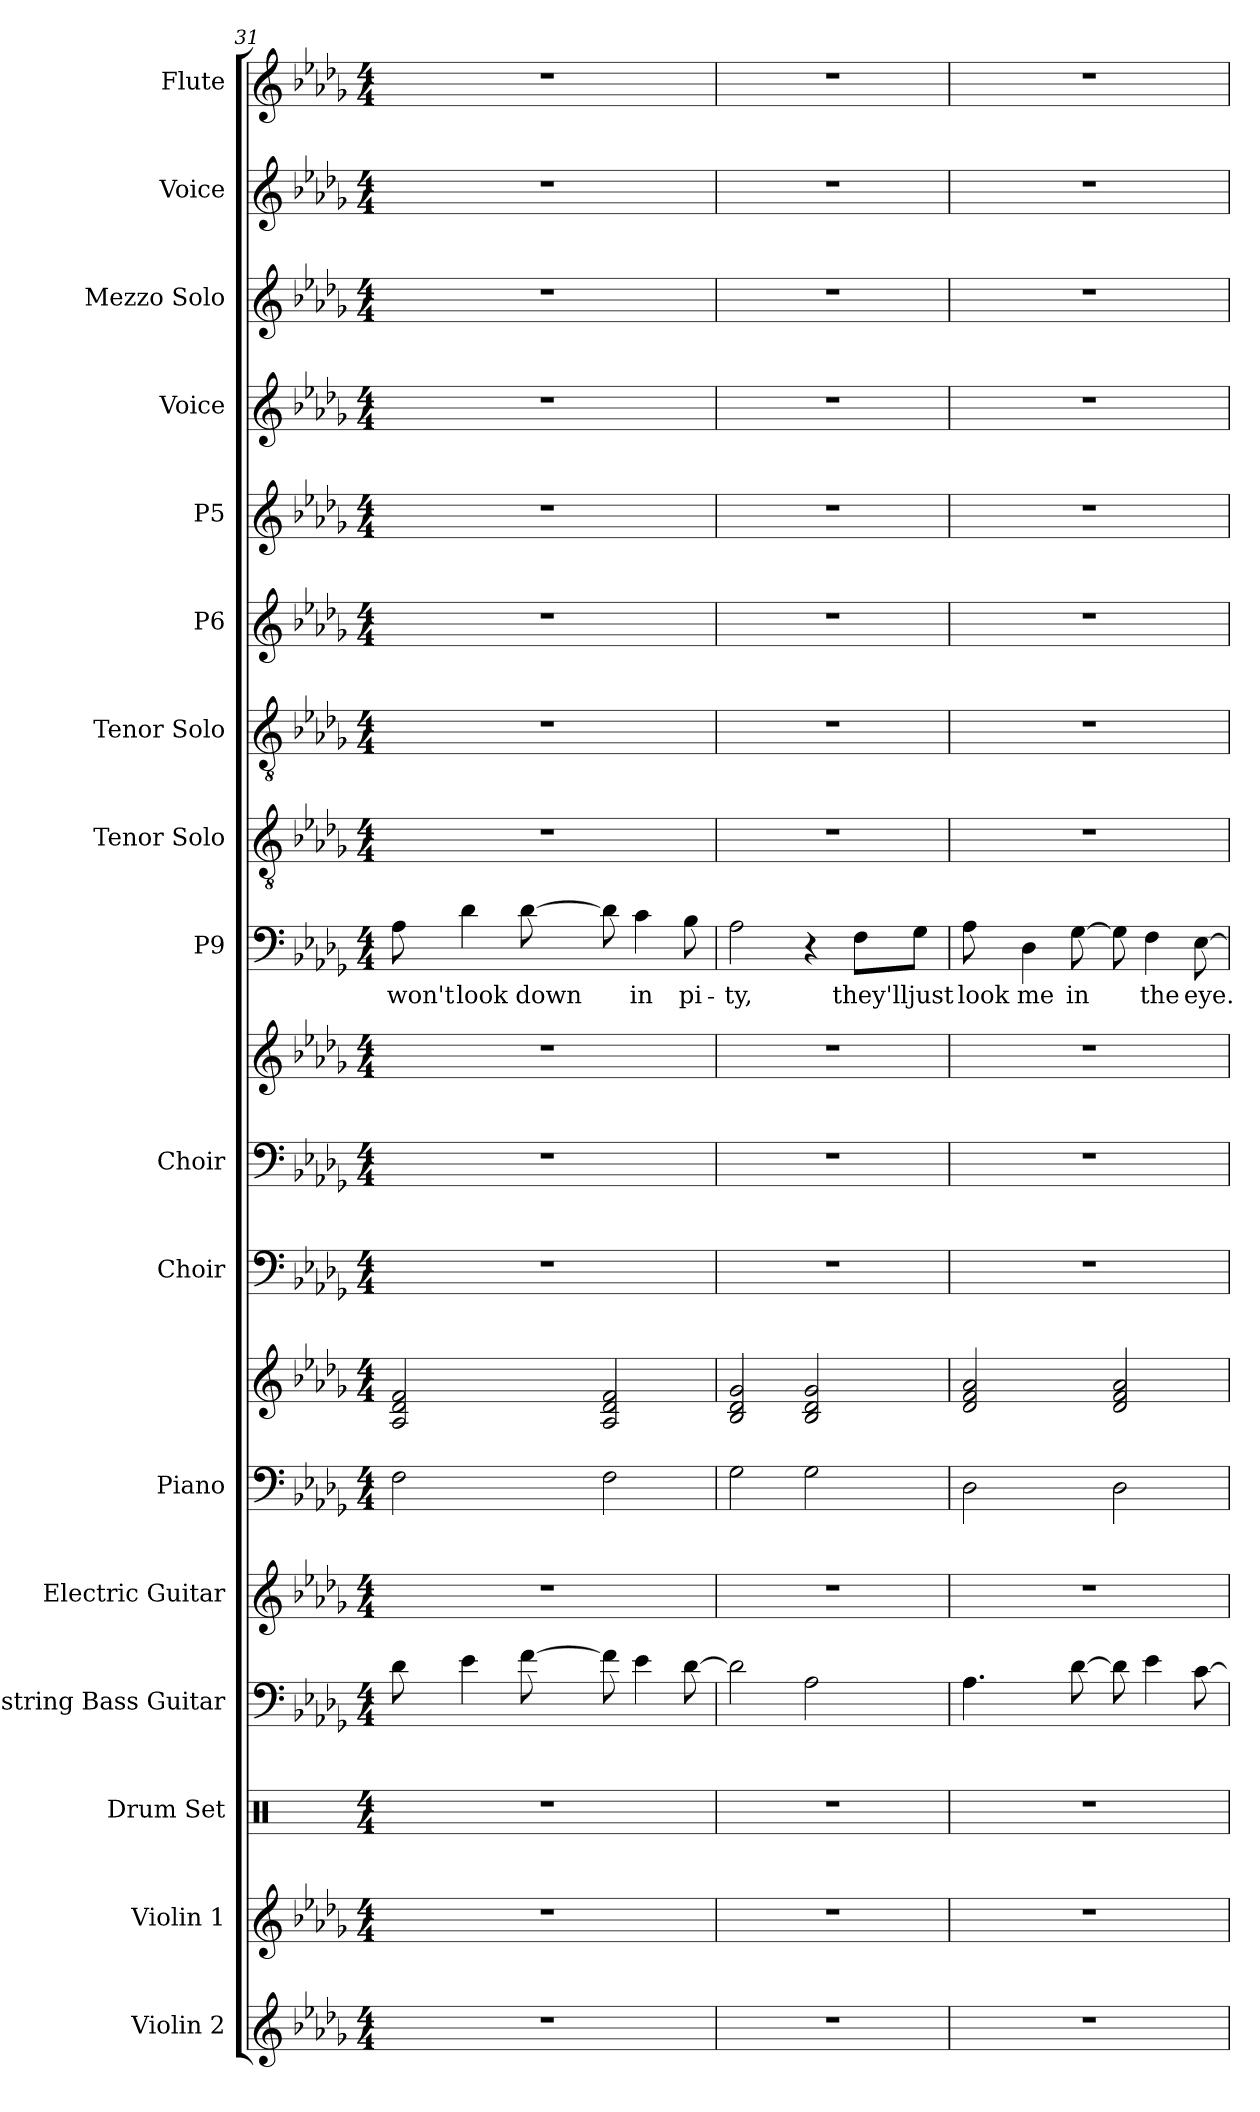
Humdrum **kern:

**kern	**kern	**kern	**kern	**kern	**kern	**kern	**kern	**kern	**kern	**kern	**text	**kern	**kern	**kern	**kern	**kern	**kern	**kern	**kern
*part17	*part16	*part15	*part14	*part13	*part12	*part12	*part11	*part10	*part10	*part9	*part9	*part8	*part7	*part6	*part5	*part4	*part3	*part2	*part1
*staff19	*staff18	*staff17	*staff16	*staff15	*staff14	*staff13	*staff12	*staff11	*staff10	*staff9	*staff9	*staff8	*staff7	*staff6	*staff5	*staff4	*staff3	*staff2	*staff1
*I"Violin 2	*I"Violin 1	*I"Drum Set	*I"4-string Bass Guitar	*I"Electric Guitar	*I"Piano	*	*I"Choir	*I"Choir	*	*I"P9	*	*I"Tenor Solo	*I"Tenor Solo	*I"P6	*I"P5	*I"Voice	*I"Mezzo Solo	*I"Voice	*I"Flute
*I'Vln. 2	*I'Vln. 1	*I'Dr.	*I'Bass	*I'E. Gtr.	*I'Pno.	*	*	*	*	*	*	*I'T. Solo	*	*	*	*	*I'M. Solo	*	*I'Fl.
*clefG2	*clefG2	*clefX	*clefF4	*clefG2	*clefF4	*clefG2	*clefF4	*clefF4	*clefG2	*clefF4	*	*clefGv2	*clefGv2	*clefG2	*clefG2	*clefG2	*clefG2	*clefG2	*clefG2
*	*	*	*ITrd7c12	*ITrd7c12	*	*	*	*	*	*	*	*ITrd7c12	*ITrd7c12	*	*	*	*	*	*
*k[b-e-a-d-g-]	*k[b-e-a-d-g-]	*k[]	*k[b-e-a-d-g-]	*k[b-e-a-d-g-]	*k[b-e-a-d-g-]	*k[b-e-a-d-g-]	*k[b-e-a-d-g-]	*k[b-e-a-d-g-]	*k[b-e-a-d-g-]	*k[b-e-a-d-g-]	*	*k[b-e-a-d-g-]	*k[b-e-a-d-g-]	*k[b-e-a-d-g-]	*k[b-e-a-d-g-]	*k[b-e-a-d-g-]	*k[b-e-a-d-g-]	*k[b-e-a-d-g-]	*k[b-e-a-d-g-]
*D-:	*D-:	*C:	*D-:	*D-:	*D-:	*D-:	*D-:	*D-:	*D-:	*D-:	*	*D-:	*D-:	*D-:	*D-:	*D-:	*D-:	*D-:	*D-:
*M4/4	*M4/4	*M4/4	*M4/4	*M4/4	*M4/4	*M4/4	*M4/4	*M4/4	*M4/4	*M4/4	*	*M4/4	*M4/4	*M4/4	*M4/4	*M4/4	*M4/4	*M4/4	*M4/4
=31	=31	=31	=31	=31	=31	=31	=31	=31	=31	=31	=31	=31	=31	=31	=31	=31	=31	=31	=31
!	!	!	!	!	!	!	!	!	!	!	!LO:LY:b:color=#000000	!	!	!	!	!	!	!	!
1r	1r	1r	8D-i\	1r	2Fi\	2A-i/ 2d-i 2fi	1r	1r	1r	8A-i\	won't	1r	1r	1r	1r	1r	1r	1r	1r
!	!	!	!	!	!	!	!	!	!	!	!LO:LY:b:color=#000000	!	!	!	!	!	!	!	!
.	.	.	4E-i\	.	.	.	.	.	.	4d-i\	look	.	.	.	.	.	.	.	.
!	!	!	!	!	!	!	!	!	!	!	!LO:LY:b:color=#000000	!	!	!	!	!	!	!	!
.	.	.	[>8Fi\	.	.	.	.	.	.	[>8d-i\	down	.	.	.	.	.	.	.	.
.	.	.	8Fi\]	.	2Fi\	2A-i/ 2d-i 2fi	.	.	.	8d-i\]	.	.	.	.	.	.	.	.	.
!	!	!	!	!	!	!	!	!	!	!	!LO:LY:b:color=#000000	!	!	!	!	!	!	!	!
.	.	.	4E-i\	.	.	.	.	.	.	4ci\	in	.	.	.	.	.	.	.	.
!	!	!	!	!	!	!	!	!	!	!	!LO:LY:b:color=#000000	!	!	!	!	!	!	!	!
.	.	.	[>8D-i\	.	.	.	.	.	.	8B-i\	pi-	.	.	.	.	.	.	.	.
!!LO:PB:g=z
=32	=32	=32	=32	=32	=32	=32	=32	=32	=32	=32	=32	=32	=32	=32	=32	=32	=32	=32	=32
!	!	!	!	!	!	!	!	!	!	!	!LO:LY:b:color=#000000	!	!	!	!	!	!	!	!
1r	1r	1r	2D-i\]	1r	2G-i\	2B-i/ 2d-i 2g-i	1r	1r	1r	2A-i\	-ty,	1r	1r	1r	1r	1r	1r	1r	1r
.	.	.	2AA-i\	.	2G-i\	2B-i/ 2d-i 2g-i	.	.	.	4r	.	.	.	.	.	.	.	.	.
!	!	!	!	!	!	!	!	!	!	!	!LO:LY:b:color=#000000	!	!	!	!	!	!	!	!
.	.	.	.	.	.	.	.	.	.	8Fi\L	they'll	.	.	.	.	.	.	.	.
!	!	!	!	!	!	!	!	!	!	!	!LO:LY:b:color=#000000	!	!	!	!	!	!	!	!
.	.	.	.	.	.	.	.	.	.	8G-i\J	just	.	.	.	.	.	.	.	.
=33	=33	=33	=33	=33	=33	=33	=33	=33	=33	=33	=33	=33	=33	=33	=33	=33	=33	=33	=33
!	!	!	!	!	!	!	!	!	!	!	!LO:LY:b:color=#000000	!	!	!	!	!	!	!	!
1r	1r	1r	4.AA-i\	1r	2D-i\	2d-i/ 2fi 2a-i	1r	1r	1r	8A-i\	look	1r	1r	1r	1r	1r	1r	1r	1r
!	!	!	!	!	!	!	!	!	!	!	!LO:LY:b:color=#000000	!	!	!	!	!	!	!	!
.	.	.	.	.	.	.	.	.	.	4D-i\	me	.	.	.	.	.	.	.	.
!	!	!	!	!	!	!	!	!	!	!	!LO:LY:b:color=#000000	!	!	!	!	!	!	!	!
.	.	.	[>8D-i\	.	.	.	.	.	.	[>8G-i\	in	.	.	.	.	.	.	.	.
.	.	.	8D-i\]	.	2D-i\	2d-i/ 2fi 2a-i	.	.	.	8G-i\]	.	.	.	.	.	.	.	.	.
!	!	!	!	!	!	!	!	!	!	!	!LO:LY:b:color=#000000	!	!	!	!	!	!	!	!
.	.	.	4E-i\	.	.	.	.	.	.	4Fi\	the	.	.	.	.	.	.	.	.
!	!	!	!	!	!	!	!	!	!	!	!LO:LY:b:color=#000000	!	!	!	!	!	!	!	!
.	.	.	[>8Ci\	.	.	.	.	.	.	[>8E-i\	eye.	.	.	.	.	.	.	.	.
=	=	=	=	=	=	=	=	=	=	=	=	=	=	=	=	=	=	=	=
*-	*-	*-	*-	*-	*-	*-	*-	*-	*-	*-	*-	*-	*-	*-	*-	*-	*-	*-	*-
